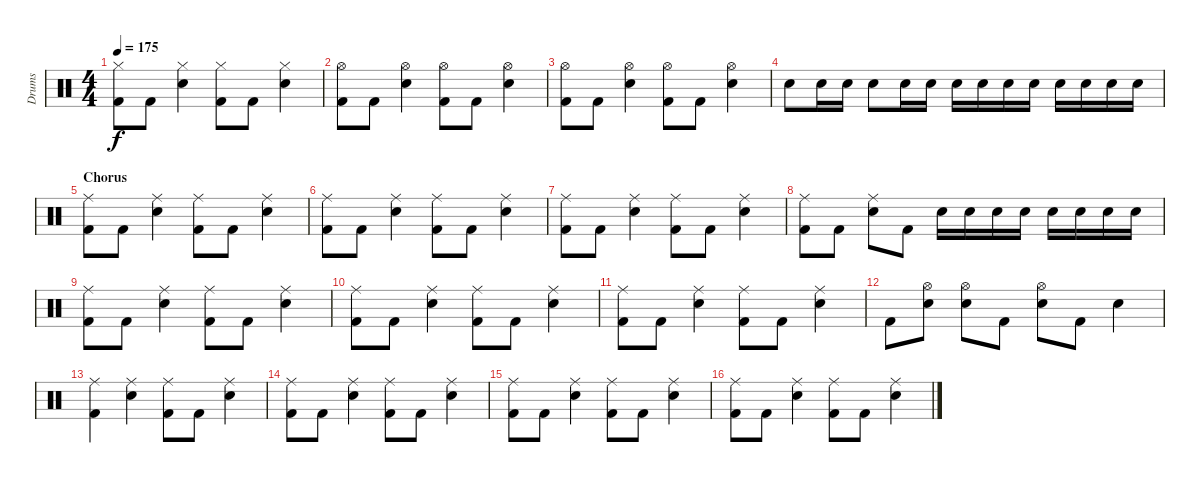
\track ("Drums" "Drums") {instrument percussion}
\staff {score}
\articulation defaults
\ts (4 4)
\tempo 175
\clef neutral
\ks c
("Hi-Hat (closed)" "Kick (hit) 2").8{dy f} "Kick (hit) 2".8 ("Hi-Hat (closed)" "Electric Snare (hit)").4 ("Hi-Hat (closed)" "Kick (hit) 2").8 "Kick (hit) 2".8 ("Hi-Hat (closed)" "Electric Snare (hit)").4 |
("Hi-Hat (open)" "Kick (hit) 2").8 "Kick (hit) 2".8 ("Hi-Hat (open)" "Electric Snare (hit)").4 ("Hi-Hat (open)" "Kick (hit) 2").8 "Kick (hit) 2".8 ("Hi-Hat (open)" "Electric Snare (hit)").4 |
("Hi-Hat (open)" "Kick (hit) 2").8 "Kick (hit) 2".8 ("Hi-Hat (open)" "Electric Snare (hit)").4 ("Hi-Hat (open)" "Kick (hit) 2").8 "Kick (hit) 2".8 ("Hi-Hat (open)" "Electric Snare (hit)").4 |
"Electric Snare (hit)".8 "Electric Snare (hit)".16 "Electric Snare (hit)".16 "Electric Snare (hit)".8 "Electric Snare (hit)".16 "Electric Snare (hit)".16 "Electric Snare (hit)".16 "Electric Snare (hit)".16 "Electric Snare (hit)".16 "Electric Snare (hit)".16 "Electric Snare (hit)".16 "Electric Snare (hit)".16 "Electric Snare (hit)".16 "Electric Snare (hit)".16 |
\section ("" "Chorus")
("Ride (middle)" "Kick (hit) 2").8 "Kick (hit) 2".8 ("Ride (middle)" "Electric Snare (hit)").4 ("Ride (middle)" "Kick (hit) 2").8 "Kick (hit) 2".8 ("Ride (middle)" "Electric Snare (hit)").4 |
("Ride (middle)" "Kick (hit) 2").8 "Kick (hit) 2".8 ("Ride (middle)" "Electric Snare (hit)").4 ("Ride (middle)" "Kick (hit) 2").8 "Kick (hit) 2".8 ("Ride (middle)" "Electric Snare (hit)").4 |
("Ride (middle)" "Kick (hit) 2").8 "Kick (hit) 2".8 ("Ride (middle)" "Electric Snare (hit)").4 ("Ride (middle)" "Kick (hit) 2").8 "Kick (hit) 2".8 ("Ride (middle)" "Electric Snare (hit)").4 |
("Ride (middle)" "Kick (hit) 2").8 "Kick (hit) 2".8 ("Ride (middle)" "Electric Snare (hit)").8 "Kick (hit) 2".8 "Electric Snare (hit)".16 "Electric Snare (hit)".16 "Electric Snare (hit)".16 "Electric Snare (hit)".16 "Electric Snare (hit)".16 "Electric Snare (hit)".16 "Electric Snare (hit)".16 "Electric Snare (hit)".16 |
("Ride (middle)" "Kick (hit) 2").8 "Kick (hit) 2".8 ("Ride (middle)" "Electric Snare (hit)").4 ("Ride (middle)" "Kick (hit) 2").8 "Kick (hit) 2".8 ("Ride (middle)" "Electric Snare (hit)").4 |
("Ride (middle)" "Kick (hit) 2").8 "Kick (hit) 2".8 ("Ride (middle)" "Electric Snare (hit)").4 ("Ride (middle)" "Kick (hit) 2").8 "Kick (hit) 2".8 ("Ride (middle)" "Electric Snare (hit)").4 |
("Ride (middle)" "Kick (hit) 2").8 "Kick (hit) 2".8 ("Ride (middle)" "Electric Snare (hit)").4 ("Ride (middle)" "Kick (hit) 2").8 "Kick (hit) 2".8 ("Ride (middle)" "Electric Snare (hit)").4 |
"Kick (hit) 2".8 ("Hi-Hat (open)" "Electric Snare (hit)").8 ("Hi-Hat (open)" "Electric Snare (hit)").8 "Kick (hit) 2".8 ("Hi-Hat (open)" "Electric Snare (hit)").8 "Kick (hit) 2".8 "Electric Snare (hit)".4 |
("Ride (middle)" "Kick (hit) 2").4 ("Ride (middle)" "Electric Snare (hit)").4 ("Ride (middle)" "Kick (hit) 2").8 "Kick (hit) 2".8 ("Ride (middle)" "Electric Snare (hit)").4 |
("Ride (middle)" "Kick (hit) 2").8 "Kick (hit) 2".8 ("Ride (middle)" "Electric Snare (hit)").4 ("Ride (middle)" "Kick (hit) 2").8 "Kick (hit) 2".8 ("Ride (middle)" "Electric Snare (hit)").4 |
("Ride (middle)" "Kick (hit) 2").8 "Kick (hit) 2".8 ("Ride (middle)" "Electric Snare (hit)").4 ("Ride (middle)" "Kick (hit) 2").8 "Kick (hit) 2".8 ("Ride (middle)" "Electric Snare (hit)").4 |
("Ride (middle)" "Kick (hit) 2").8 "Kick (hit) 2".8 ("Ride (middle)" "Electric Snare (hit)").4 ("Ride (middle)" "Kick (hit) 2").8 "Kick (hit) 2".8 ("Ride (middle)" "Electric Snare (hit)").4
